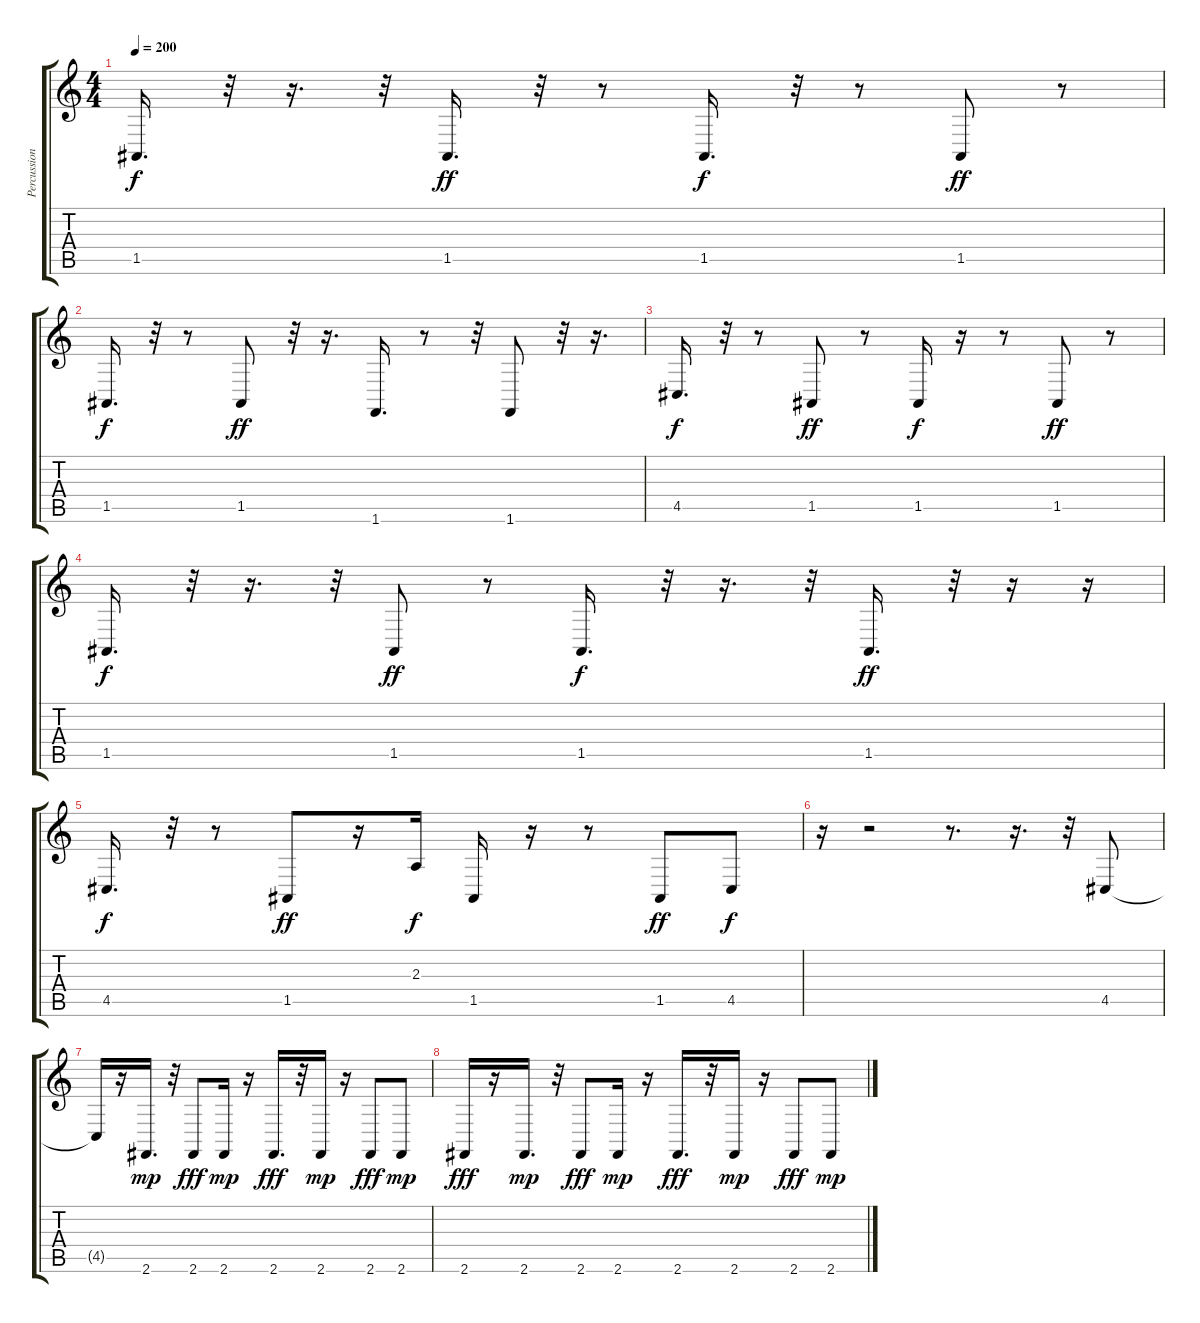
\track ("Percussioni(Dani)" "Percussion") {instrument acousticgrandpiano}
\staff {score tabs}
\tuning (E4 B3 G3 D3 A2 E2) {hide}
\ts (4 4)
\tempo 200
\clef g2
\ks c
1.5.16{d dy f} r.32 r.16{d} r.32 1.5.16{d dy ff} r.32 r.8 1.5.16{d dy f} r.32 r.8 1.5.8{dy ff} r.8 |
1.5.16{d dy f} r.32 r.8 1.5.8{dy ff} r.32 r.16{d} 1.6.16{d} r.8 r.32 1.6.8 r.32 r.16{d} |
4.5.16{d dy f} r.32 r.8 1.5.8{dy ff} r.8 1.5.16{dy f} r.16 r.8 1.5.8{dy ff} r.8 |
1.5.16{d dy f} r.32 r.16{d} r.32 1.5.8{dy ff} r.8 1.5.16{d dy f} r.32 r.16{d} r.32 1.5.16{d dy ff} r.32 r.16 r.16 |
4.5.16{d dy f} r.32 r.8 1.5.8{dy ff} r.16 2.3.16{dy f} 1.5.16 r.16 r.8 1.5.8{dy ff} 4.5.8{dy f} |
r.16 r.2 r.8{d} r.16{d} r.32 4.5.8 |
4.5{t}.16 r.16 2.6.16{d dy mp} r.32 2.6.8{dy fff} 2.6.16{dy mp} r.16 2.6.16{d dy fff} r.32 2.6.16{dy mp} r.16 2.6.8{dy fff} 2.6.8{dy mp} |
2.6.16{dy fff} r.16 2.6.16{d dy mp} r.32 2.6.8{dy fff} 2.6.16{dy mp} r.16 2.6.16{d dy fff} r.32 2.6.16{dy mp} r.16 2.6.8{dy fff} 2.6.8{dy mp}
